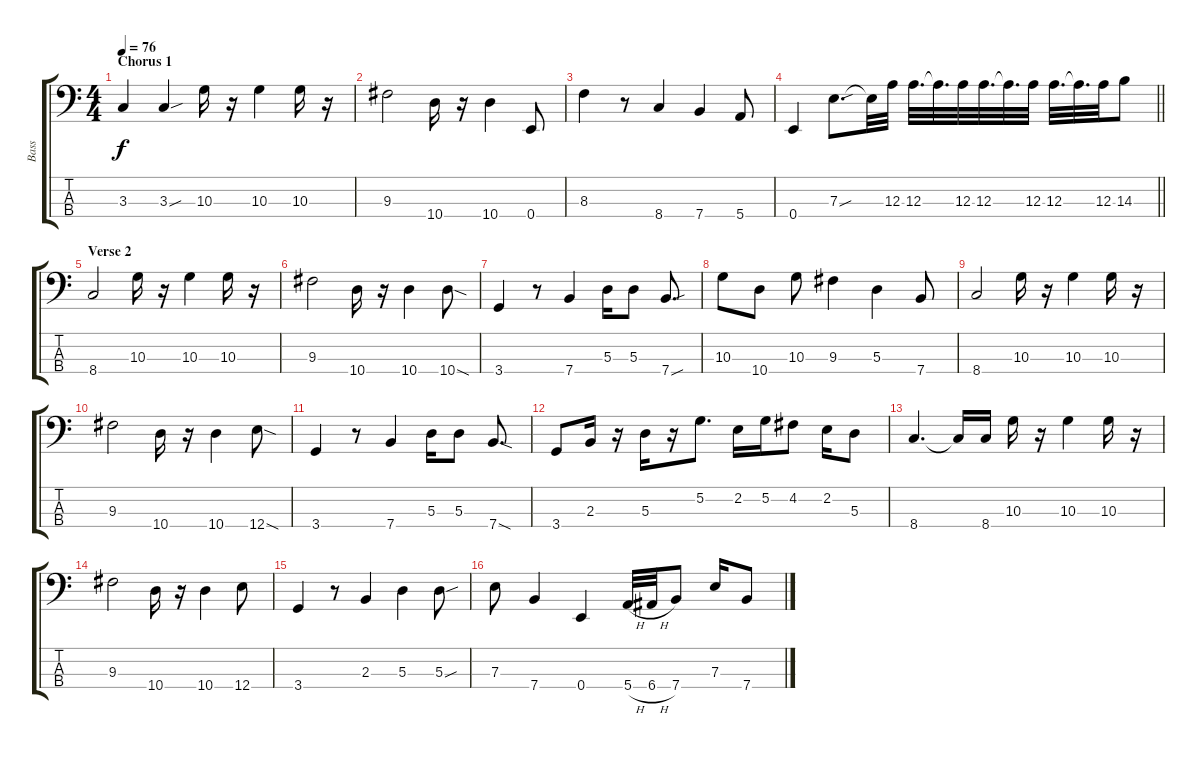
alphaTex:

\track ("Bass" "Bass") {instrument electricbassfinger}
\staff {score tabs}
\tuning (G2 D2 A1 E1) {hide}
\ts (4 4)
\section ("" "Chorus 1")
\tempo 76
\clef f4
\ks aminor
3.3.4{dy f} 3.3{sou}.4 10.3.16 r.16 10.3.4 10.3.16 r.16 |
9.3.2 10.4.16 r.16 10.4.4 0.4.8 |
8.3.4 r.8 8.4.4 7.4.4 5.4.8 |
\barLineRight lightlight
0.4.4 7.3{sou}.8{d} 7.3{t}.32 12.3.32 12.3.32{d} 12.3{t}.32{d} 12.3.32 12.3.32{d} 12.3{t}.32{d} 12.3.32 12.3.32{d} 12.3{t}.32{d} 12.3.32 14.3.8 |
\section ("" "Verse 2")
8.4.2 10.3.16 r.16 10.3.4 10.3.16 r.16 |
9.3.2 10.4.16 r.16 10.4.4 10.4{sod}.8 |
3.4.4 r.8 7.4.4 5.3.16 5.3.8 7.4{sou}.8{d} |
10.3.8 10.4.8 10.3.8 9.3.4 5.3.4 7.4.8 |
8.4.2 10.3.16 r.16 10.3.4 10.3.16 r.16 |
9.3.2 10.4.16 r.16 10.4.4 12.4{sod}.8 |
3.4.4 r.8 7.4.4 5.3.16 5.3.8 7.4{sod}.8{d} |
3.4.8 2.3.16 r.16 5.3.16 r.16 5.2.8{d} 2.2.16 5.2.16 4.2.8 2.2.16 5.3.8 |
8.4.4{d} 8.4{t}.16 8.4.16 10.3.16 r.16 10.3.4 10.3.16 r.16 |
9.3.2 10.4.16 r.16 10.4.4 12.4.8 |
3.4.4 r.8 2.3.4 5.3.4 5.3{sou}.8 |
7.3.8 7.4.4 0.4.4 5.4{h}.32 6.4{h}.32 7.4.8 7.3.16 7.4.8
